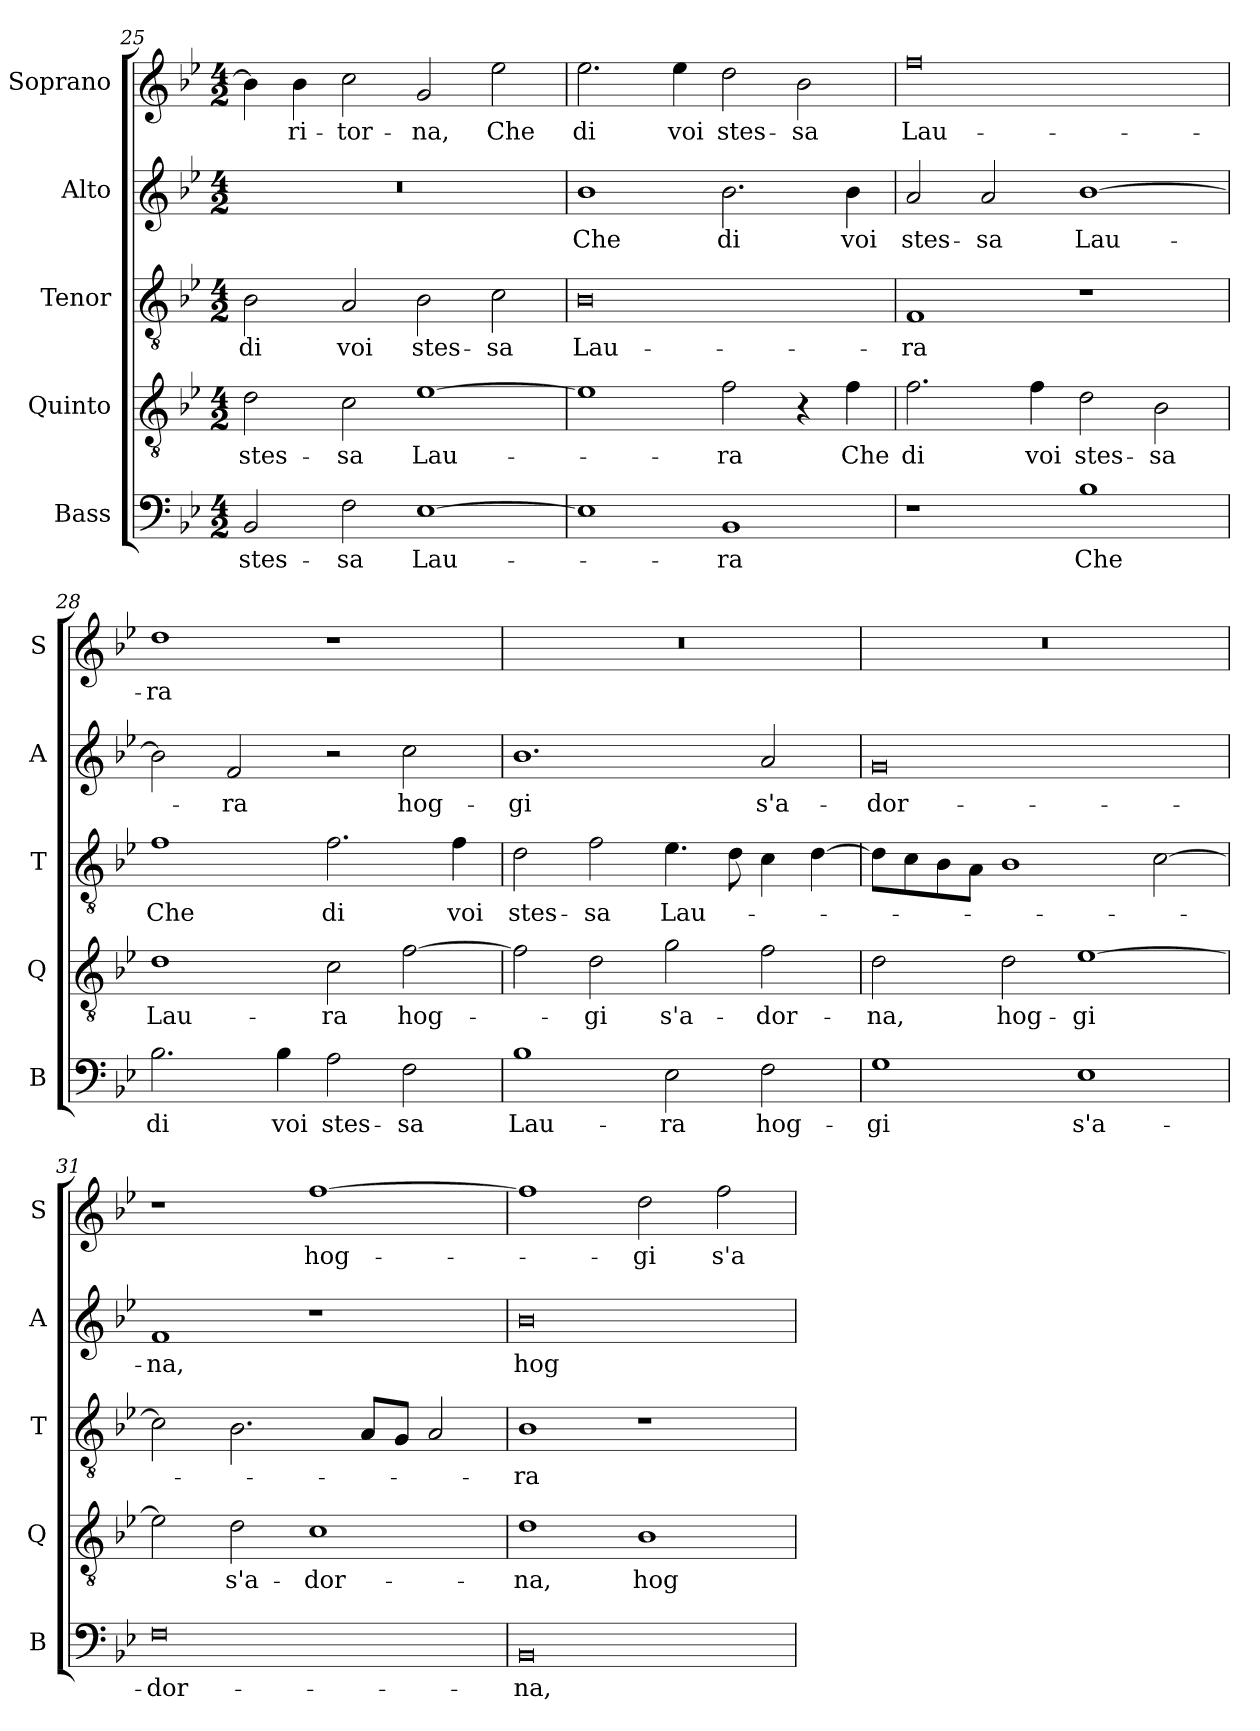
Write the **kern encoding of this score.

**kern	**text	**kern	**text	**kern	**text	**kern	**text	**kern	**text
*part5	*part5	*part4	*part4	*part3	*part3	*part2	*part2	*part1	*part1
*staff5	*staff5	*staff4	*staff4	*staff3	*staff3	*staff2	*staff2	*staff1	*staff1
*I"Bass	*	*I"Quinto	*	*I"Tenor	*	*I"Alto	*	*I"Soprano	*
*I'B	*	*I'Q	*	*I'T	*	*I'A	*	*I'S	*
*clefF4	*	*clefGv2	*	*clefGv2	*	*clefG2	*	*clefG2	*
*k[b-e-]	*	*k[b-e-]	*	*k[b-e-]	*	*k[b-e-]	*	*k[b-e-]	*
*B-:	*	*B-:	*	*B-:	*	*B-:	*	*B-:	*
*M4/2	*	*M4/2	*	*M4/2	*	*M4/2	*	*M4/2	*
=25	=25	=25	=25	=25	=25	=25	=25	=25	=25
!	!LO:LY:b	!	!LO:LY:b	!	!LO:LY:b	!	!	!	!
2BB-/	stes-	2d\	stes-	2B-\	di	0r	.	4b-\]	.
!	!	!	!	!	!	!	!	!	!LO:LY:b
.	.	.	.	.	.	.	.	4b-\	ri-
!	!LO:LY:b	!	!LO:LY:b	!	!LO:LY:b	!	!	!	!LO:LY:b
2F\	-sa	2c\	-sa	2A/	voi	.	.	2cc\	-tor-
!	!LO:LY:b	!	!LO:LY:b	!	!LO:LY:b	!	!	!	!LO:LY:b
[1E-	Lau-	[1e-	Lau-	2B-\	stes-	.	.	2g/	-na,
!	!	!	!	!	!LO:LY:b	!	!	!	!LO:LY:b
.	.	.	.	2c\	-sa	.	.	2ee-\	Che
=26	=26	=26	=26	=26	=26	=26	=26	=26	=26
!	!	!	!	!	!LO:LY:b	!	!LO:LY:b	!	!LO:LY:b
1E-]	.	1e-]	.	0B-	Lau-	1b-	Che	2.ee-\	di
!	!	!	!	!	!	!	!	!	!LO:LY:b
.	.	.	.	.	.	.	.	4ee-\	voi
!	!LO:LY:b	!	!LO:LY:b	!	!	!	!LO:LY:b	!	!LO:LY:b
1BB-	-ra	2f\	-ra	.	.	2.b-\	di	2dd\	stes-
!	!	!	!	!	!	!	!	!	!LO:LY:b
.	.	4r	.	.	.	.	.	2b-\	-sa
!	!	!	!LO:LY:b	!	!	!	!LO:LY:b	!	!
.	.	4f\	Che	.	.	4b-\	voi	.	.
!!LO:LB:g=z
=27	=27	=27	=27	=27	=27	=27	=27	=27	=27
!	!	!	!LO:LY:b	!	!LO:LY:b	!	!LO:LY:b	!	!LO:LY:b
1r	.	2.f\	di	1F	-ra	2a/	stes-	0ff	Lau-
!	!	!	!	!	!	!	!LO:LY:b	!	!
.	.	.	.	.	.	2a/	-sa	.	.
!	!	!	!LO:LY:b	!	!	!	!	!	!
.	.	4f\	voi	.	.	.	.	.	.
!	!LO:LY:b	!	!LO:LY:b	!	!	!	!LO:LY:b	!	!
1B-	Che	2d\	stes-	1r	.	[1b-	Lau-	.	.
!	!	!	!LO:LY:b	!	!	!	!	!	!
.	.	2B-\	-sa	.	.	.	.	.	.
=28	=28	=28	=28	=28	=28	=28	=28	=28	=28
!	!LO:LY:b	!	!LO:LY:b	!	!LO:LY:b	!	!	!	!LO:LY:b
2.B-\	di	1d	Lau-	1f	Che	2b-\]	.	1dd	-ra
!	!	!	!	!	!	!	!LO:LY:b	!	!
.	.	.	.	.	.	2f/	-ra	.	.
!	!LO:LY:b	!	!	!	!	!	!	!	!
4B-\	voi	.	.	.	.	.	.	.	.
!	!LO:LY:b	!	!LO:LY:b	!	!LO:LY:b	!	!	!	!
2A\	stes-	2c\	-ra	2.f\	di	2r	.	1r	.
!	!LO:LY:b	!	!LO:LY:b	!	!	!	!LO:LY:b	!	!
2F\	-sa	[2f\	hog-	.	.	2cc\	hog-	.	.
!	!	!	!	!	!LO:LY:b	!	!	!	!
.	.	.	.	4f\	voi	.	.	.	.
=29	=29	=29	=29	=29	=29	=29	=29	=29	=29
!	!LO:LY:b	!	!	!	!LO:LY:b	!	!LO:LY:b	!	!
1B-	Lau-	2f\]	.	2d\	stes-	1.b-	-gi	0r	.
!	!	!	!LO:LY:b	!	!LO:LY:b	!	!	!	!
.	.	2d\	-gi	2f\	-sa	.	.	.	.
!	!LO:LY:b	!	!LO:LY:b	!	!LO:LY:b	!	!	!	!
2E-\	-ra	2g\	s'a-	4.e-\	Lau-	.	.	.	.
.	.	.	.	8d\	.	.	.	.	.
!	!LO:LY:b	!	!LO:LY:b	!	!	!	!LO:LY:b	!	!
2F\	hog-	2f\	-dor-	4c\	.	2a/	s'a-	.	.
.	.	.	.	[4d\	.	.	.	.	.
=30	=30	=30	=30	=30	=30	=30	=30	=30	=30
!	!LO:LY:b	!	!LO:LY:b	!	!	!	!LO:LY:b	!	!
1G	-gi	2d\	-na,	8d\L]	.	0g	-dor-	0r	.
.	.	.	.	8c\	.	.	.	.	.
.	.	.	.	8B-\	.	.	.	.	.
.	.	.	.	8A\J	.	.	.	.	.
!	!	!	!LO:LY:b	!	!	!	!	!	!
.	.	2d\	hog-	1B-	.	.	.	.	.
!	!LO:LY:b	!	!LO:LY:b	!	!	!	!	!	!
1E-	s'a-	[1e-	-gi	.	.	.	.	.	.
.	.	.	.	[2c\	.	.	.	.	.
!!LO:PB:g=z
=31	=31	=31	=31	=31	=31	=31	=31	=31	=31
!	!LO:LY:b	!	!	!	!	!	!LO:LY:b	!	!
0F	-dor-	2e-\]	.	2c\]	.	1f	-na,	1r	.
!	!	!	!LO:LY:b	!	!	!	!	!	!
.	.	2d\	s'a-	2.B-\	.	.	.	.	.
!	!	!	!LO:LY:b	!	!	!	!	!	!LO:LY:b
.	.	1c	-dor-	.	.	1r	.	[1ff	hog-
.	.	.	.	8A/L	.	.	.	.	.
.	.	.	.	8G/J	.	.	.	.	.
.	.	.	.	2A/	.	.	.	.	.
=32	=32	=32	=32	=32	=32	=32	=32	=32	=32
!	!LO:LY:b	!	!LO:LY:b	!	!LO:LY:b	!	!LO:LY:b	!	!
0BB-	-na,	1d	-na,	1B-	-ra	0b-	hog-	1ff]	.
!	!	!	!LO:LY:b	!	!	!	!	!	!LO:LY:b
.	.	1B-	hog-	1r	.	.	.	2dd\	-gi
!	!	!	!	!	!	!	!	!	!LO:LY:b
.	.	.	.	.	.	.	.	2ff\	s'a-
=	=	=	=	=	=	=	=	=	=
*-	*-	*-	*-	*-	*-	*-	*-	*-	*-
